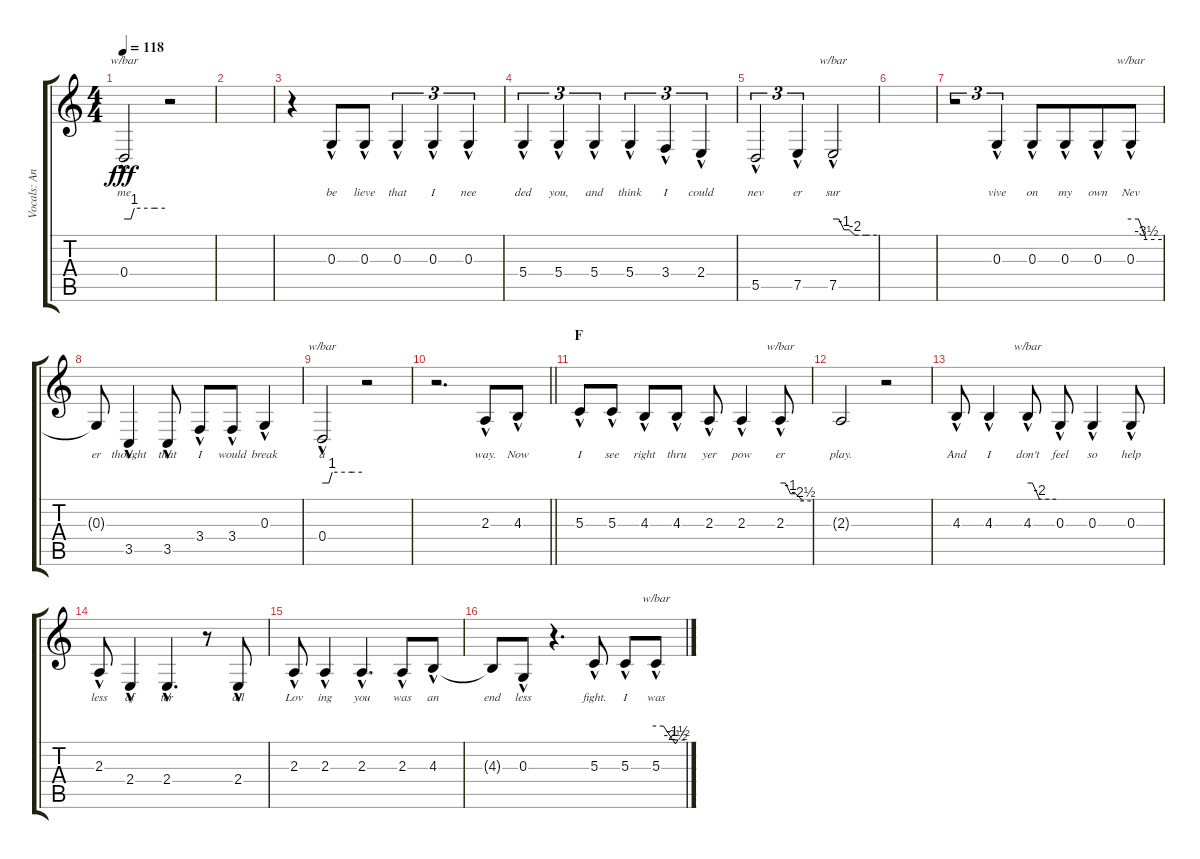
\track ("Vocals: Ann" "Vocals: An") {instrument lead2sawtooth}
\staff {score tabs}
\tuning (E4 B3 G3 D3 A2 E2) {hide}
\ts (4 4)
\tempo 118
\clef g2
\ks c
0.4{hac}.2{tbe (custom default 0 0 10 0 15 4 45 4 60 4) lyrics (0 "me") lyrics (1 "") lyrics (2 "") lyrics (3 "") lyrics (4 "") dy fff} r.2 |
|
r.4 0.3{hac}.8{lyrics (0 "be") lyrics (1 "") lyrics (2 "") lyrics (3 "") lyrics (4 "")} 0.3{hac}.8{lyrics (0 "lieve") lyrics (1 "") lyrics (2 "") lyrics (3 "") lyrics (4 "")} 0.3{hac}.4{tu (3 2) lyrics (0 "that") lyrics (1 "") lyrics (2 "") lyrics (3 "") lyrics (4 "")} 0.3{hac}.4{tu (3 2) lyrics (0 "I") lyrics (1 "") lyrics (2 "") lyrics (3 "") lyrics (4 "")} 0.3{hac}.4{tu (3 2) lyrics (0 "nee") lyrics (1 "") lyrics (2 "") lyrics (3 "") lyrics (4 "")} |
5.4{hac}.4{tu (3 2) lyrics (0 "ded") lyrics (1 "") lyrics (2 "") lyrics (3 "") lyrics (4 "")} 5.4{hac}.4{tu (3 2) lyrics (0 "you,") lyrics (1 "") lyrics (2 "") lyrics (3 "") lyrics (4 "")} 5.4{hac}.4{tu (3 2) lyrics (0 "and") lyrics (1 "") lyrics (2 "") lyrics (3 "") lyrics (4 "")} 5.4{hac}.4{tu (3 2) lyrics (0 "think") lyrics (1 "") lyrics (2 "") lyrics (3 "") lyrics (4 "")} 3.4{hac}.4{tu (3 2) lyrics (0 "I") lyrics (1 "") lyrics (2 "") lyrics (3 "") lyrics (4 "")} 2.4{hac}.4{tu (3 2) lyrics (0 "could") lyrics (1 "") lyrics (2 "") lyrics (3 "") lyrics (4 "")} |
5.5{hac}.2{tu (3 2) lyrics (0 "nev") lyrics (1 "") lyrics (2 "") lyrics (3 "") lyrics (4 "")} 7.5{hac}.4{tu (3 2) lyrics (0 "er") lyrics (1 "") lyrics (2 "") lyrics (3 "") lyrics (4 "")} 7.5{hac}.2{tbe (custom default 0 0 8 0 15 -4 22 -4 30 -8 45 -8 60 -8) lyrics (0 "sur") lyrics (1 "") lyrics (2 "") lyrics (3 "") lyrics (4 "")} |
|
r.2{tu (3 2)} 0.3{hac}.4{tu (3 2) lyrics (0 "vive") lyrics (1 "") lyrics (2 "") lyrics (3 "") lyrics (4 "")} 0.3{hac}.8{lyrics (0 "on") lyrics (1 "") lyrics (2 "") lyrics (3 "") lyrics (4 "")} 0.3{hac}.8{lyrics (0 "my") lyrics (1 "") lyrics (2 "") lyrics (3 "") lyrics (4 "") beam merge} 0.3{hac}.8{lyrics (0 "own") lyrics (1 "") lyrics (2 "") lyrics (3 "") lyrics (4 "")} 0.3{hac}.8{tbe (custom default 0 0 15 0 30 -14 60 -14) lyrics (0 "Nev") lyrics (1 "") lyrics (2 "") lyrics (3 "") lyrics (4 "")} |
0.3{t}.8{lyrics (0 "er") lyrics (1 "") lyrics (2 "") lyrics (3 "") lyrics (4 "")} 3.5{hac}.4{lyrics (0 "thought") lyrics (1 "") lyrics (2 "") lyrics (3 "") lyrics (4 "")} 3.5{hac}.8{lyrics (0 "that") lyrics (1 "") lyrics (2 "") lyrics (3 "") lyrics (4 "")} 3.4{hac}.8{lyrics (0 "I") lyrics (1 "") lyrics (2 "") lyrics (3 "") lyrics (4 "")} 3.4{hac}.8{lyrics (0 "would") lyrics (1 "") lyrics (2 "") lyrics (3 "") lyrics (4 "")} 0.3{hac}.4{lyrics (0 "break") lyrics (1 "") lyrics (2 "") lyrics (3 "") lyrics (4 "")} |
0.4{hac}.2{tbe (custom default 0 0 10 0 15 4 45 4 60 4) lyrics (0 "a") lyrics (1 "") lyrics (2 "") lyrics (3 "") lyrics (4 "")} r.2 |
\barLineRight lightlight
r.2{d} 2.3{hac}.8{lyrics (0 "way.") lyrics (1 "") lyrics (2 "") lyrics (3 "") lyrics (4 "")} 4.3{hac}.8{lyrics (0 "Now") lyrics (1 "") lyrics (2 "") lyrics (3 "") lyrics (4 "")} |
\section ("" "F")
5.3{hac}.8{lyrics (0 "I") lyrics (1 "") lyrics (2 "") lyrics (3 "") lyrics (4 "")} 5.3{hac}.8{lyrics (0 "see") lyrics (1 "") lyrics (2 "") lyrics (3 "") lyrics (4 "")} 4.3{hac}.8{lyrics (0 "right") lyrics (1 "") lyrics (2 "") lyrics (3 "") lyrics (4 "")} 4.3{hac}.8{lyrics (0 "thru") lyrics (1 "") lyrics (2 "") lyrics (3 "") lyrics (4 "")} 2.3{hac}.8{lyrics (0 "yer") lyrics (1 "") lyrics (2 "") lyrics (3 "") lyrics (4 "")} 2.3{hac}.4{lyrics (0 "pow") lyrics (1 "") lyrics (2 "") lyrics (3 "") lyrics (4 "")} 2.3{hac}.8{tbe (custom default 0 0 10 0 20 -4 30 -4 45 -10 60 -10) lyrics (0 "er") lyrics (1 "") lyrics (2 "") lyrics (3 "") lyrics (4 "")} |
2.3{t}.2{lyrics (0 "play.") lyrics (1 "") lyrics (2 "") lyrics (3 "") lyrics (4 "")} r.2 |
4.3{hac}.8{lyrics (0 "And") lyrics (1 "") lyrics (2 "") lyrics (3 "") lyrics (4 "")} 4.3{hac}.4{lyrics (0 "I") lyrics (1 "") lyrics (2 "") lyrics (3 "") lyrics (4 "")} 4.3{hac}.8{tbe (custom default 0 0 10 0 25 -8 60 -8) lyrics (0 "don't") lyrics (1 "") lyrics (2 "") lyrics (3 "") lyrics (4 "")} 0.3{hac}.8{lyrics (0 "feel") lyrics (1 "") lyrics (2 "") lyrics (3 "") lyrics (4 "")} 0.3{hac}.4{lyrics (0 "so") lyrics (1 "") lyrics (2 "") lyrics (3 "") lyrics (4 "")} 0.3{hac}.8{lyrics (0 "help") lyrics (1 "") lyrics (2 "") lyrics (3 "") lyrics (4 "")} |
2.3{hac}.8{lyrics (0 "less") lyrics (1 "") lyrics (2 "") lyrics (3 "") lyrics (4 "")} 2.4{hac}.4{lyrics (0 "af") lyrics (1 "") lyrics (2 "") lyrics (3 "") lyrics (4 "")} 2.4{hac}.4{d lyrics (0 "ter") lyrics (1 "") lyrics (2 "") lyrics (3 "") lyrics (4 "")} r.8 2.4{hac}.8{lyrics (0 "all") lyrics (1 "") lyrics (2 "") lyrics (3 "") lyrics (4 "")} |
2.3{hac}.8{lyrics (0 "Lov") lyrics (1 "") lyrics (2 "") lyrics (3 "") lyrics (4 "")} 2.3{hac}.4{lyrics (0 "ing") lyrics (1 "") lyrics (2 "") lyrics (3 "") lyrics (4 "")} 2.3{hac}.4{d lyrics (0 "you") lyrics (1 "") lyrics (2 "") lyrics (3 "") lyrics (4 "")} 2.3{hac}.8{lyrics (0 "was") lyrics (1 "") lyrics (2 "") lyrics (3 "") lyrics (4 "")} 4.3{hac}.8{lyrics (0 "an") lyrics (1 "") lyrics (2 "") lyrics (3 "") lyrics (4 "")} |
4.3{t}.8{lyrics (0 "end") lyrics (1 "") lyrics (2 "") lyrics (3 "") lyrics (4 "")} 0.3{hac}.8{lyrics (0 "less") lyrics (1 "") lyrics (2 "") lyrics (3 "") lyrics (4 "")} r.4{d} 5.3{hac}.8{lyrics (0 "fight.") lyrics (1 "") lyrics (2 "") lyrics (3 "") lyrics (4 "")} 5.3{hac}.8{lyrics (0 "I") lyrics (1 "") lyrics (2 "") lyrics (3 "") lyrics (4 "")} 5.3{hac}.8{tbe (custom default 0 0 15 0 40 -10 45 -6 60 -6) lyrics (0 "was") lyrics (1 "") lyrics (2 "") lyrics (3 "") lyrics (4 "")}
